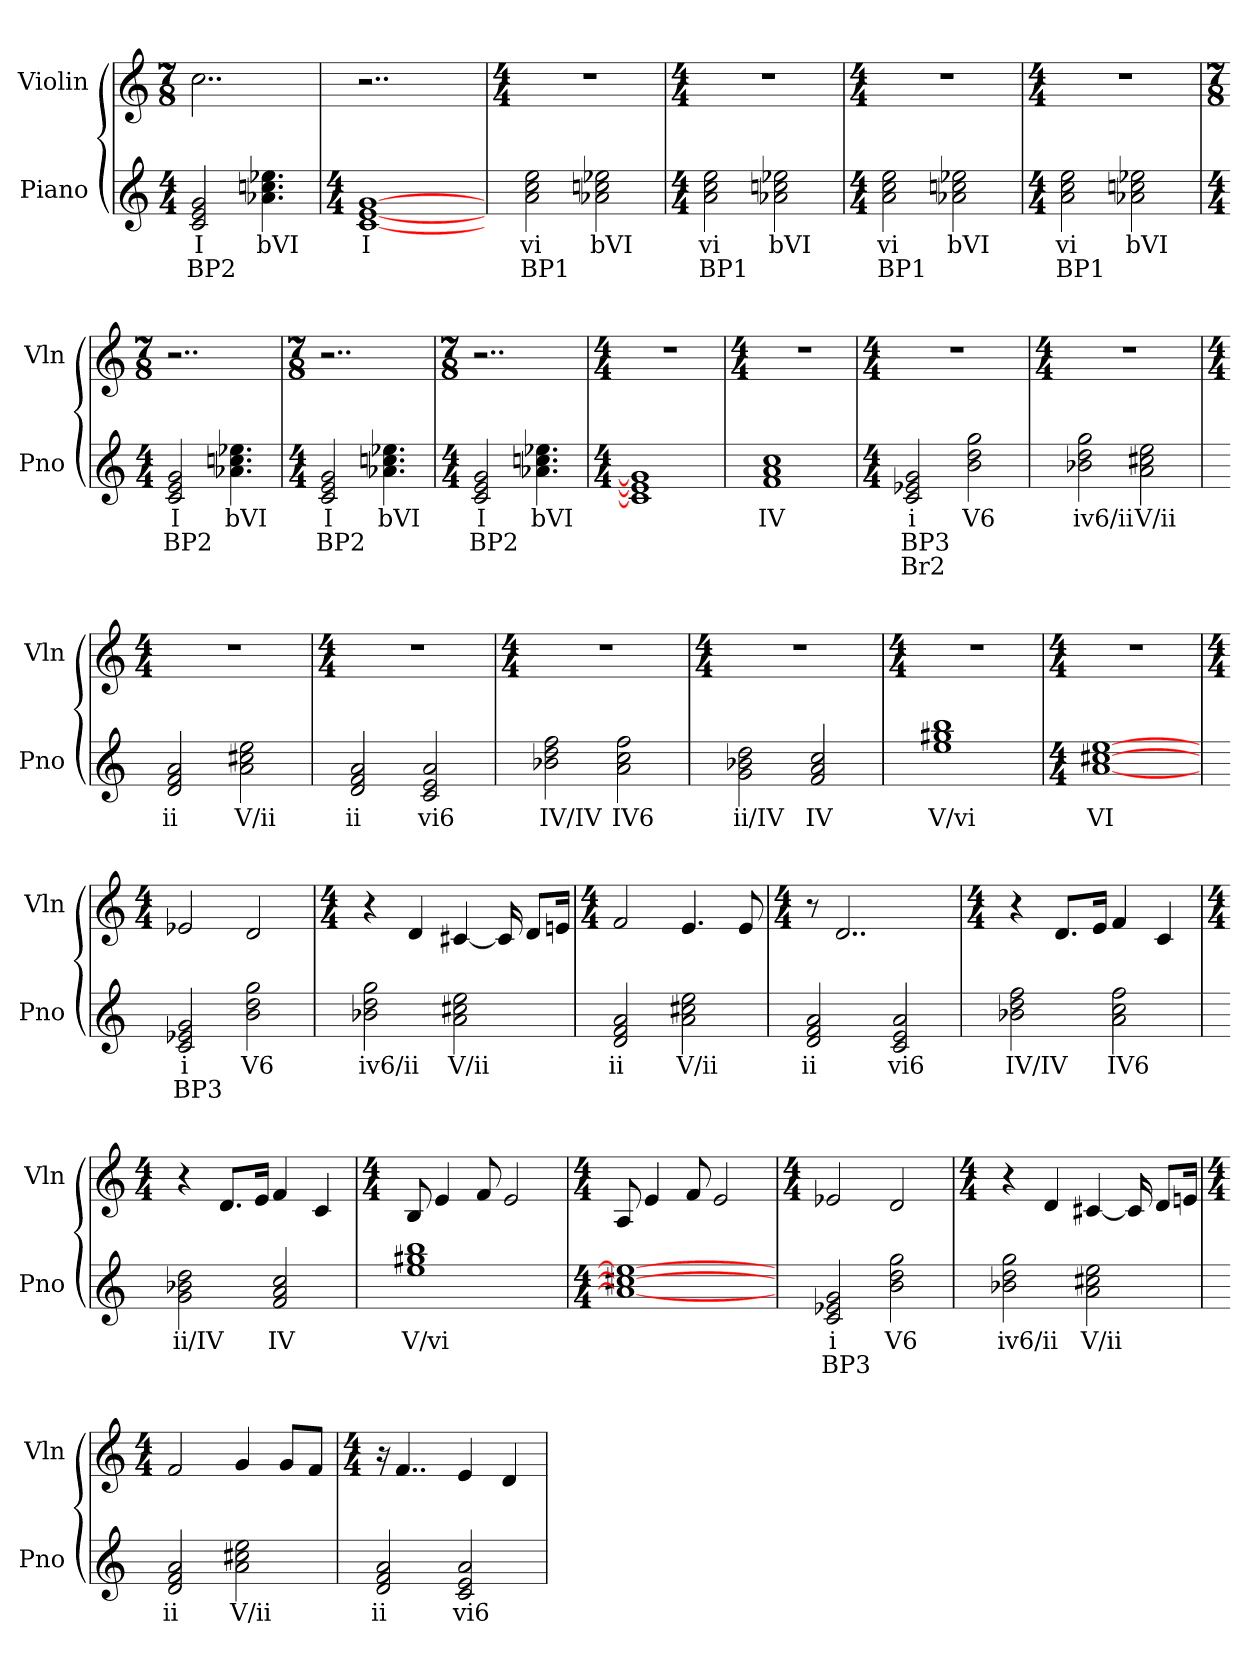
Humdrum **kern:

**kern	**text	**text	**text	**kern
*part2	*part2	*part2	*part2	*part1
*staff2	*staff2	*staff2	*staff2	*staff1
*I"Piano	*	*	*	*I"Violin
*I'Pno	*	*	*	*I'Vln
*k[]	*	*	*	*
*C:	*	*	*	*
*M4/4	*	*	*	*M7/8
=	=	=	=	=
2c 2e 2g	I	BP2	.	2..cc
4.a-X 4.ccn 4.ee-X	bVI	.	.	.
=	=	=	=	=
*k[]	*	*	*	*
*C:	*	*	*	*
*M4/4	*	*	*	*
[1c [1e [1g	I	.	.	2..r
.	.	.	.	8ryy
=	=	=	=	=
*k[]	*	*	*	*
*C:	*	*	*	*
*	*	*	*	*M4/4
2a 2cc 2ee	vi	BP1	.	1r
2a-X 2ccn 2ee-X	bVI	.	.	.
=	=	=	=	=
*k[]	*	*	*	*
*C:	*	*	*	*
*M4/4	*	*	*	*M4/4
2a 2cc 2ee	vi	BP1	.	1r
2a-X 2ccn 2ee-X	bVI	.	.	.
=	=	=	=	=
*k[]	*	*	*	*
*C:	*	*	*	*
*M4/4	*	*	*	*M4/4
2a 2cc 2ee	vi	BP1	.	1r
2a-X 2ccn 2ee-X	bVI	.	.	.
=	=	=	=	=
*k[]	*	*	*	*
*C:	*	*	*	*
*M4/4	*	*	*	*M4/4
2a 2cc 2ee	vi	BP1	.	1r
2a-X 2ccn 2ee-X	bVI	.	.	.
=	=	=	=	=
*k[]	*	*	*	*
*C:	*	*	*	*
*M4/4	*	*	*	*M7/8
2c 2e 2g	I	BP2	.	2..r
4.a-X 4.ccn 4.ee-X	bVI	.	.	.
=	=	=	=	=
*k[]	*	*	*	*
*C:	*	*	*	*
*M4/4	*	*	*	*M7/8
2c 2e 2g	I	BP2	.	2..r
4.a-X 4.ccn 4.ee-X	bVI	.	.	.
=	=	=	=	=
*k[]	*	*	*	*
*C:	*	*	*	*
*M4/4	*	*	*	*M7/8
2c 2e 2g	I	BP2	.	2..r
4.a-X 4.ccn 4.ee-X	bVI	.	.	.
=	=	=	=	=
*k[]	*	*	*	*
*C:	*	*	*	*
*M4/4	*	*	*	*M4/4
1c] 1e] 1g]	.	.	.	1r
=	=	=	=	=
*k[]	*	*	*	*
*C:	*	*	*	*
*	*	*	*	*M4/4
1f 1a 1cc	IV	.	.	1r
=	=	=	=	=
*k[]	*	*	*	*
*C:	*	*	*	*
*M4/4	*	*	*	*M4/4
2c 2e-X 2g	i	BP3	Br2	1r
2b 2dd 2gg	V6	.	.	.
=	=	=	=	=
*k[]	*	*	*	*
*C:	*	*	*	*
*	*	*	*	*M4/4
2b-X 2dd 2gg	iv6/ii	.	.	1r
2a 2cc#X 2ee	V/ii	.	.	.
=	=	=	=	=
*k[]	*	*	*	*
*C:	*	*	*	*
*	*	*	*	*M4/4
2d 2f 2a	ii	.	.	1r
2a 2cc#X 2ee	V/ii	.	.	.
=	=	=	=	=
*k[]	*	*	*	*
*C:	*	*	*	*
*	*	*	*	*M4/4
2d 2f 2a	ii	.	.	1r
2c 2e 2a	vi6	.	.	.
=	=	=	=	=
*k[]	*	*	*	*
*C:	*	*	*	*
*	*	*	*	*M4/4
2b-X 2dd 2ff	IV/IV	.	.	1r
2a 2cc 2ff	IV6	.	.	.
=	=	=	=	=
*k[]	*	*	*	*
*C:	*	*	*	*
*	*	*	*	*M4/4
2g 2b-X 2dd	ii/IV	.	.	1r
2f 2a 2cc	IV	.	.	.
=	=	=	=	=
*k[]	*	*	*	*
*C:	*	*	*	*
*	*	*	*	*M4/4
1ee 1gg#X 1bb	V/vi	.	.	1r
=	=	=	=	=
*k[]	*	*	*	*
*C:	*	*	*	*
*M4/4	*	*	*	*M4/4
[1a [1cc#X [1ee	VI	.	.	1r
=	=	=	=	=
*k[]	*	*	*	*
*C:	*	*	*	*
*	*	*	*	*M4/4
2c 2e-X 2g	i	BP3	.	2e-X
2b 2dd 2gg	V6	.	.	2d
=	=	=	=	=
*k[]	*	*	*	*
*C:	*	*	*	*
*	*	*	*	*M4/4
2b-X 2dd 2gg	iv6/ii	.	.	4r
.	.	.	.	4d
2a 2cc#X 2ee	V/ii	.	.	[4c#X
.	.	.	.	16c#]
.	.	.	.	8dL
.	.	.	.	16enJk
=	=	=	=	=
*k[]	*	*	*	*
*C:	*	*	*	*
*	*	*	*	*M4/4
2d 2f 2a	ii	.	.	2f
2a 2cc#X 2ee	V/ii	.	.	4.e
.	.	.	.	8e
=	=	=	=	=
*k[]	*	*	*	*
*C:	*	*	*	*
*	*	*	*	*M4/4
2d 2f 2a	ii	.	.	8r
.	.	.	.	2..d
2c 2e 2a	vi6	.	.	.
=	=	=	=	=
*k[]	*	*	*	*
*C:	*	*	*	*
*	*	*	*	*M4/4
2b-X 2dd 2ff	IV/IV	.	.	4r
.	.	.	.	8.dL
.	.	.	.	16eJk
2a 2cc 2ff	IV6	.	.	4f
.	.	.	.	4c
=	=	=	=	=
*k[]	*	*	*	*
*C:	*	*	*	*
*	*	*	*	*M4/4
2g 2b-X 2dd	ii/IV	.	.	4r
.	.	.	.	8.dL
.	.	.	.	16eJk
2f 2a 2cc	IV	.	.	4f
.	.	.	.	4c
=	=	=	=	=
*k[]	*	*	*	*
*C:	*	*	*	*
*	*	*	*	*M4/4
1ee 1gg#X 1bb	V/vi	.	.	8B
.	.	.	.	4e
.	.	.	.	8f
.	.	.	.	2e
=	=	=	=	=
*k[]	*	*	*	*
*C:	*	*	*	*
*M4/4	*	*	*	*M4/4
1a_ 1cc#X_ 1ee_	.	.	.	8A
.	.	.	.	4e
.	.	.	.	8f
.	.	.	.	2e
=	=	=	=	=
*k[]	*	*	*	*
*C:	*	*	*	*
*	*	*	*	*M4/4
2c 2e-X 2g	i	BP3	.	2e-X
2b 2dd 2gg	V6	.	.	2d
=	=	=	=	=
*k[]	*	*	*	*
*C:	*	*	*	*
*	*	*	*	*M4/4
2b-X 2dd 2gg	iv6/ii	.	.	4r
.	.	.	.	4d
2a 2cc#X 2ee	V/ii	.	.	[4c#X
.	.	.	.	16c#]
.	.	.	.	8dL
.	.	.	.	16enJk
=	=	=	=	=
*k[]	*	*	*	*
*C:	*	*	*	*
*	*	*	*	*M4/4
2d 2f 2a	ii	.	.	2f
2a 2cc#X 2ee	V/ii	.	.	4g
.	.	.	.	8gL
.	.	.	.	8fJ
=	=	=	=	=
*k[]	*	*	*	*
*C:	*	*	*	*
*	*	*	*	*M4/4
2d 2f 2a	ii	.	.	16r
.	.	.	.	4..f
2c 2e 2a	vi6	.	.	4e
.	.	.	.	4d
=	=	=	=	=
*-	*-	*-	*-	*-
